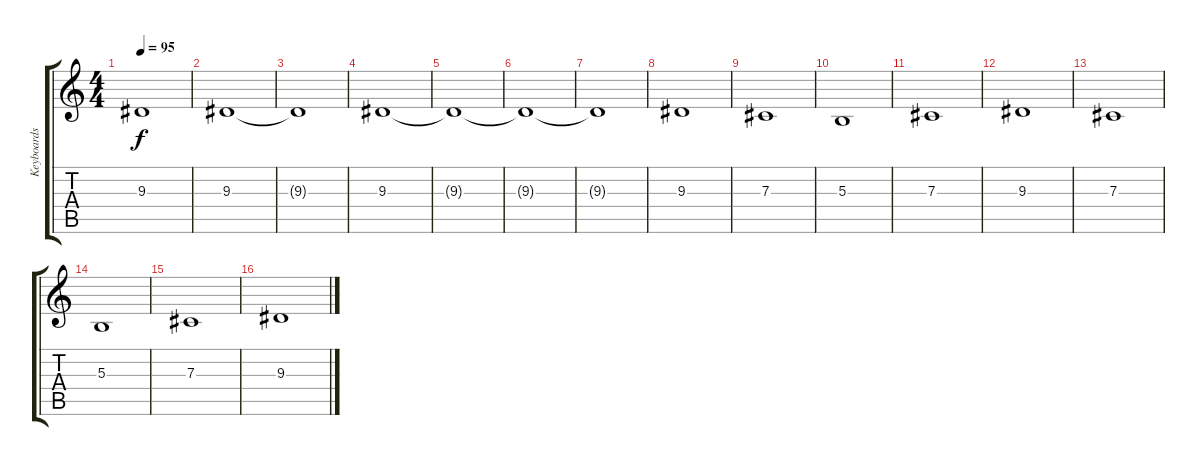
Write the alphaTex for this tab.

\track ("Keyboards" "Keyboards") {instrument stringensemble1}
\staff {score tabs}
\tuning (Eb4 Bb3 Gb3 Db3 Ab2 Eb2) {hide}
\ts (4 4)
\tempo 95
\clef g2
\ks c
9.3{t}.1{dy f volume 9} |
9.3.1{volume 9} |
9.3{t}.1 |
9.3.1{volume 9} |
9.3{t}.1 |
9.3{t}.1 |
9.3{t}.1 |
9.3.1 |
7.3.1 |
5.3.1 |
7.3.1 |
9.3.1 |
7.3.1 |
5.3.1 |
7.3.1 |
9.3.1
